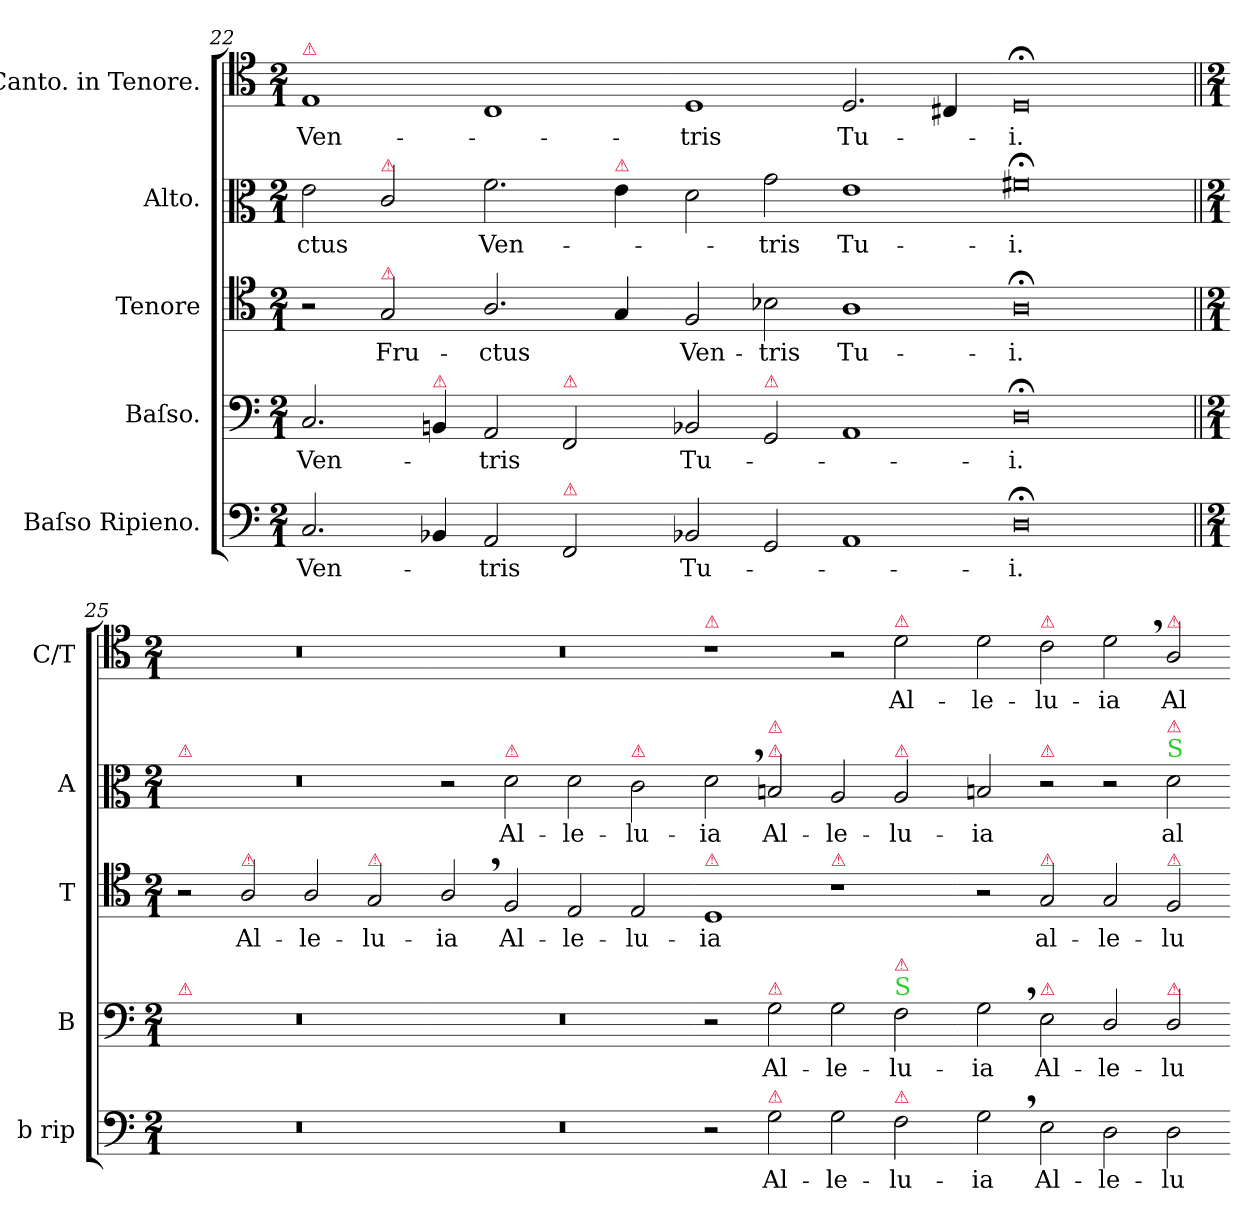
**kern	**text	**kern	**text	**kern	**text	**kern	**text	**kern	**text
*part5	*part5	*part4	*part4	*part3	*part3	*part2	*part2	*part1	*part1
*staff5	*staff5	*staff4	*staff4	*staff3	*staff3	*staff2	*staff2	*staff1	*staff1
*I"Baſso Ripieno.	*	*I"Baſso.	*	*I"Tenore	*	*I"Alto.	*	*I"Canto. in Tenore.	*
*I'b rip	*	*I'B	*	*I'T	*	*I'A	*	*I'C/T	*
*clefF4	*	*clefF4	*	*clefC4	*	*clefC3	*	*clefC4	*
*k[]	*	*k[]	*	*k[]	*	*k[]	*	*k[]	*
*M2/1	*	*M2/1	*	*M2/1	*	*M2/1	*	*M2/1	*
=22	=22	=22	=22	=22	=22	=22	=22	=22	=22
!	!	!	!	!	!	!	!	!LO:TX:a:color=crimson:t=⚠	!
2.C/	Ven-	2.C/	Ven-	2r	.	2e\	-ctus	1E	Ven-
!	!	!	!	!	!	!LO:TX:a:color=crimson:t=⚠	!	!	!
!	!	!	!	!LO:TX:a:color=crimson:t=⚠	!	!	!	!	!
.	.	.	.	2G/	Fru-	2c/	.	.	.
!	!	!LO:TX:a:color=crimson:t=⚠	!	!	!	!	!	!	!
4BB-X/	.	4BBn/	.	.	.	.	.	.	.
2AA/	-tris	2AA/	-tris	2.A/	-ctus	2.f\	Ven-	1C	.
!	!	!LO:TX:a:color=crimson:t=⚠	!	!	!	!	!	!	!
!LO:TX:a:color=crimson:t=⚠	!	!	!	!	!	!	!	!	!
2FF/	.	2FF/	.	.	.	.	.	.	.
!	!	!	!	!	!	!LO:TX:a:color=crimson:t=⚠	!	!	!
.	.	.	.	4G/	.	4e\	.	.	.
=23-	=23-	=23-	=23-	=23-	=23-	=23-	=23-	=23-	=23-
2BB-X/	Tu-	2BB-X/	Tu-	2F/	Ven-	2d\	.	1D	-tris
!	!	!LO:TX:a:color=crimson:t=⚠	!	!	!	!	!	!	!
2GG/	.	2GG/	.	2B-X\	-tris	2g\	-tris	.	.
1AA	.	1AA	.	1A	Tu-	1e	Tu-	2.D/	Tu-
.	.	.	.	.	.	.	.	4C#X/	.
=24-	=24-	=24-	=24-	=24-	=24-	=24-	=24-	=24-	=24-
0D;<	-i.	0D;<	-i.	0A;<	-i.	0f#X;<	-i.	0D;<	-i.
=25||	=25||	=25||	=25||	=25||	=25||	=25||	=25||	=25||	=25||
*M2/1	*	*M2/1	*	*M2/1	*	*M2/1	*	*M2/1	*
!	!	!	!	!	!	!LO:TX:a:color=crimson:t=⚠	!	!	!
!	!	!LO:TX:a:color=crimson:t=⚠	!	!	!	!	!	!	!
0r	.	0r	.	2r	.	0r	.	0r	.
!	!	!	!	!LO:TX:a:color=crimson:t=⚠	!	!	!	!	!
.	.	.	.	2A/	Al-	.	.	.	.
.	.	.	.	2A/	-le-	.	.	.	.
!	!	!	!	!LO:TX:a:color=crimson:t=⚠	!	!	!	!	!
.	.	.	.	2G/	-lu-	.	.	.	.
=26-	=26-	=26-	=26-	=26-	=26-	=26-	=26-	=26-	=26-
0r	.	0r	.	2A,</	-ia	2r	.	0r	.
!	!	!	!	!	!	!LO:TX:a:color=crimson:t=⚠	!	!	!
!	!	!	!	!	!LO:LY:i	!	!	!	!
.	.	.	.	2F/	Al-	2d\	Al-	.	.
!	!	!	!	!	!LO:LY:i	!	!	!	!
.	.	.	.	2E/	-le-	2d\	-le-	.	.
!	!	!	!	!	!	!LO:TX:a:color=crimson:t=⚠	!	!	!
!	!	!	!	!	!LO:LY:i	!	!	!	!
.	.	.	.	2E/	-lu-	2c\	-lu-	.	.
=27-	=27-	=27-	=27-	=27-	=27-	=27-	=27-	=27-	=27-
!	!	!	!	!	!	!	!	!LO:TX:a:color=crimson:t=⚠	!
!	!	!	!	!LO:TX:a:color=crimson:t=⚠	!	!	!	!	!
!	!	!	!	!	!LO:LY:i	!	!	!	!
2r	.	2r	.	1D	-ia	2d,<\	-ia	1r	.
!	!	!	!	!	!	!LO:TX:a:color=crimson:t=⚠	!	!	!
!	!	!	!	!	!	!LO:TX:a:color=crimson:t=⚠	!	!	!
!	!	!LO:TX:a:color=crimson:t=⚠	!	!	!	!	!	!	!
!LO:TX:a:color=crimson:t=⚠	!	!	!	!	!	!	!	!	!
!	!	!	!	!	!	!	!LO:LY:i	!	!
2G\	Al-	2G\	Al-	.	.	2Bn/	Al-	.	.
!	!	!	!	!LO:TX:a:color=crimson:t=⚠	!	!	!	!	!
!	!	!	!	!	!	!	!LO:LY:i	!	!
2G\	-le-	2G\	-le-	1r	.	2A/	-le-	2r	.
!	!	!	!	!	!	!	!	!LO:TX:a:color=crimson:t=⚠	!
!	!	!	!	!	!	!LO:TX:a:color=crimson:t=⚠	!	!	!
!	!	!LO:TX:a:color=limegreen:t=S	!	!	!	!	!	!	!
!	!	!LO:TX:a:color=crimson:t=⚠	!	!	!	!	!	!	!
!LO:TX:a:color=crimson:t=⚠	!	!	!	!	!	!	!	!	!
!	!	!	!	!	!	!	!LO:LY:i	!	!
2F\	-lu-	2F\	-lu-	.	.	2A/	-lu-	2d\	Al-
=28-	=28-	=28-	=28-	=28-	=28-	=28-	=28-	=28-	=28-
!	!	!	!	!	!	!	!LO:LY:i	!	!
2G,<\	-ia	2G,<\	-ia	2r	.	2Bn/	-ia	2d\	-le-
!	!	!	!	!	!	!	!	!LO:TX:a:color=crimson:t=⚠	!
!	!	!	!	!	!	!LO:TX:a:color=crimson:t=⚠	!	!	!
!	!	!	!	!LO:TX:a:color=crimson:t=⚠	!	!	!	!	!
!	!	!LO:TX:a:color=crimson:t=⚠	!	!	!	!	!	!	!
!	!LO:LY:i	!	!LO:LY:i	!	!	!	!	!	!
2E\	Al-	2E\	Al-	2G/	al-	2r	.	2c\	-lu-
!	!LO:LY:i	!	!LO:LY:i	!	!	!	!	!	!
2D\	-le-	2D/	-le-	2G/	-le-	2r	.	2d,<\	-ia
!	!	!	!	!	!	!	!	!LO:TX:a:color=crimson:t=⚠	!
!	!	!	!	!	!	!LO:TX:a:color=limegreen:t=S	!	!	!
!	!	!	!	!	!	!LO:TX:a:color=crimson:t=⚠	!	!	!
!	!	!	!	!LO:TX:a:color=crimson:t=⚠	!	!	!	!	!
!	!	!LO:TX:a:color=crimson:t=⚠	!	!	!	!	!	!	!
!	!LO:LY:i	!	!LO:LY:i	!	!	!	!	!	!LO:LY:i
2D\	-lu-	2D/	-lu-	2F/	-lu-	2d\	al-	2A/	Al-
=-	=-	=-	=-	=-	=-	=-	=-	=-	=-
*-	*-	*-	*-	*-	*-	*-	*-	*-	*-
